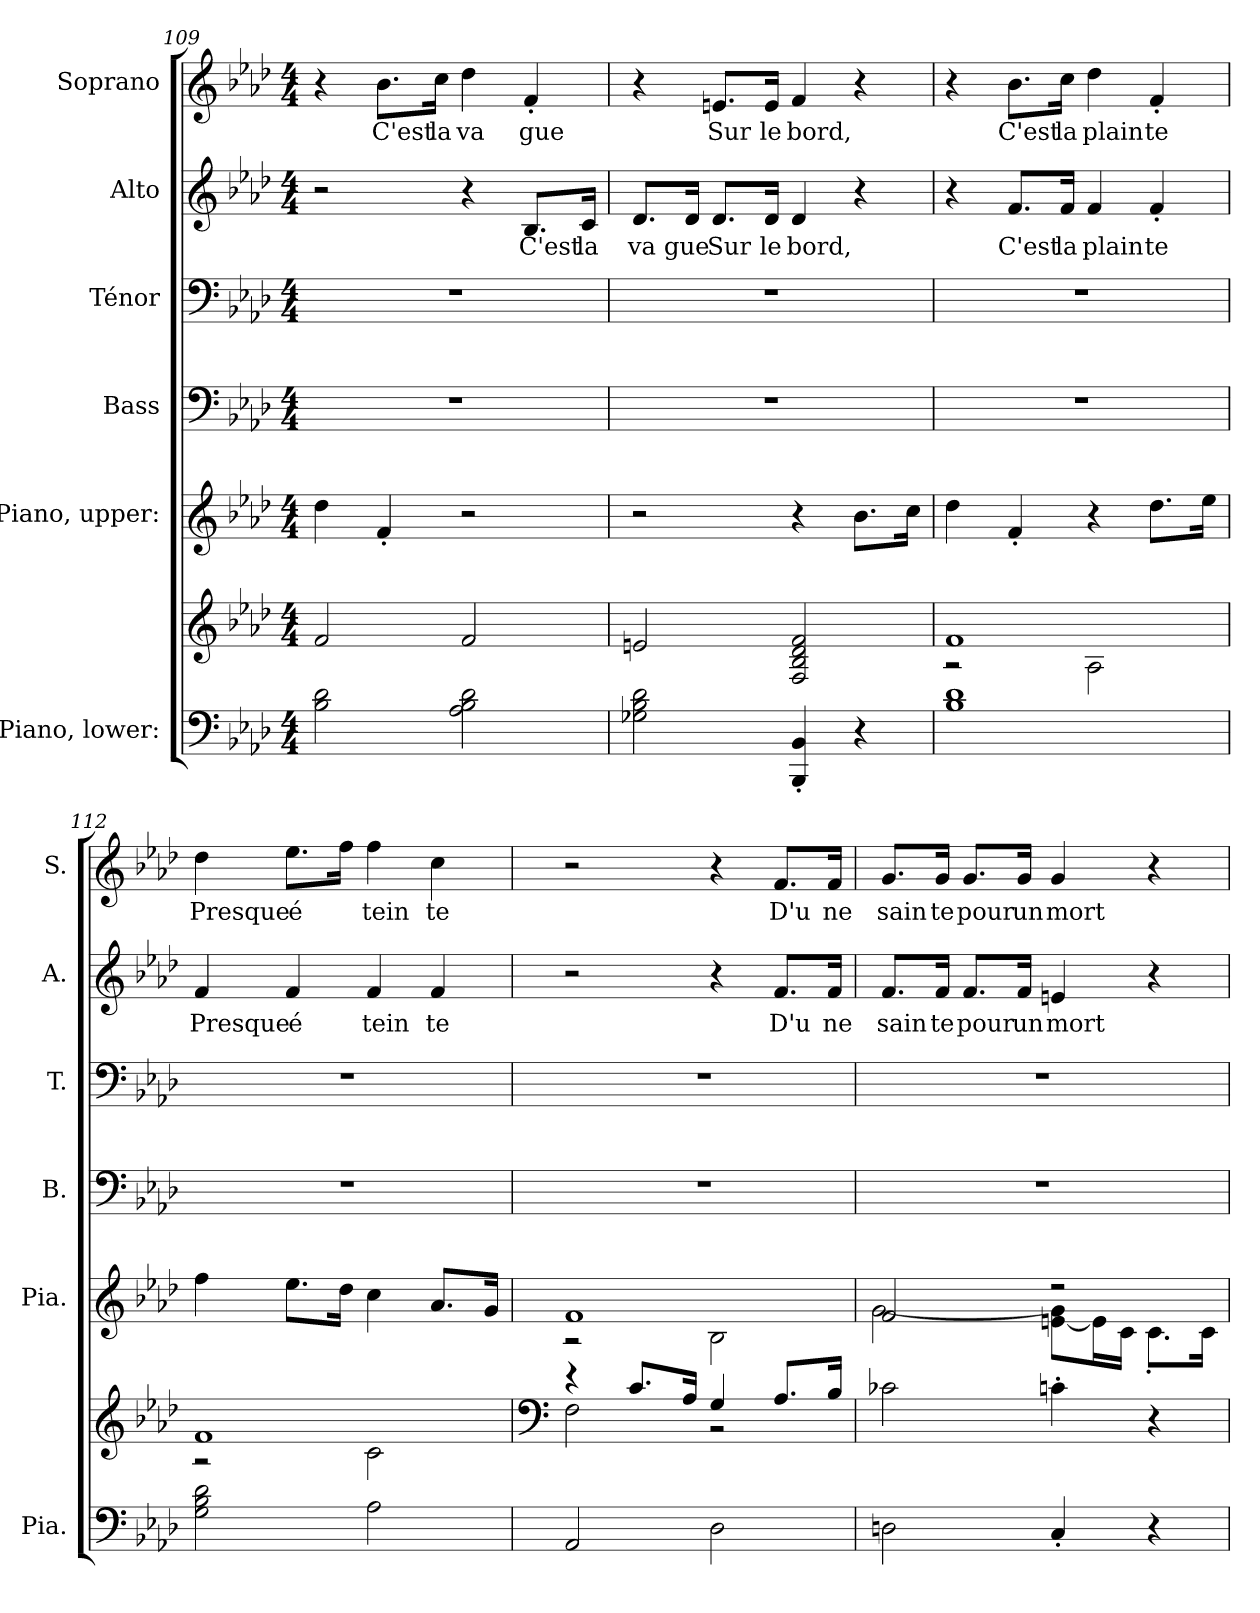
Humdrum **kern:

**kern	**kern	**kern	**kern	**kern	**kern	**text	**kern	**text
*part6	*part6	*part5	*part4	*part3	*part2	*part2	*part1	*part1
*staff7	*staff6	*staff5	*staff4	*staff3	*staff2	*staff2	*staff1	*staff1
*I"Piano, lower:	*	*I"Piano, upper:	*I"Bass	*I"Ténor	*I"Alto	*	*I"Soprano	*
*I'Pia.	*	*I'Pia.	*I'B.	*I'T.	*I'A.	*	*I'S.	*
*clefF4	*clefG2	*clefG2	*clefF4	*clefF4	*clefG2	*	*clefG2	*
*k[b-e-a-d-]	*k[b-e-a-d-]	*k[b-e-a-d-]	*k[b-e-a-d-]	*k[b-e-a-d-]	*k[b-e-a-d-]	*	*k[b-e-a-d-]	*
*M4/4	*M4/4	*M4/4	*M4/4	*M4/4	*M4/4	*	*M4/4	*
=109	=109	=109	=109	=109	=109	=109	=109	=109
2B-\ 2d-\	2f/	4dd-\	1r	1r	2r	.	4r	.
!	!	!	!	!	!	!	!	!LO:LY:b
.	.	4f'/	.	.	.	.	8.b-\L	C'est
!	!	!	!	!	!	!	!	!LO:LY:b
.	.	.	.	.	.	.	16cc\Jk	la
!	!	!	!	!	!	!	!	!LO:LY:b
2A-\ 2B-\ 2d-\	2f/	2r	.	.	4r	.	4dd-\	va
!	!	!	!	!	!	!LO:LY:b	!	!LO:LY:b
.	.	.	.	.	8.B-/L	C'est	4f'/	gue
!	!	!	!	!	!	!LO:LY:b	!	!
.	.	.	.	.	16c/Jk	la	.	.
=110	=110	=110	=110	=110	=110	=110	=110	=110
!	!	!	!	!	!	!LO:LY:b	!	!
2G-X\ 2B-\ 2d-\	2en/	2r	1r	1r	8.d-/L	va	4r	.
!	!	!	!	!	!	!LO:LY:b	!	!
.	.	.	.	.	16d-/Jk	gue	.	.
!	!	!	!	!	!	!LO:LY:b	!	!LO:LY:b
.	.	.	.	.	8.d-/L	Sur	8.en/L	Sur
!	!	!	!	!	!	!LO:LY:b	!	!LO:LY:b
.	.	.	.	.	16d-/Jk	le	16e/Jk	le
!	!	!	!	!	!	!LO:LY:b	!	!LO:LY:b
4BBB-/' 4BB-/'	2F/ 2B-/ 2d-/ 2f/	4r	.	.	4d-/	bord,	4f/	bord,
4r	.	8.b-\L	.	.	4r	.	4r	.
.	.	16cc\Jk	.	.	.	.	.	.
!!LO:LB:g=z
=111	=111	=111	=111	=111	=111	=111	=111	=111
*	*^	*	*	*	*	*	*	*
1B- 1d-	1f	2r	4dd-\	1r	1r	4r	.	4r	.
!	!	!	!	!	!	!	!LO:LY:b	!	!LO:LY:b
.	.	.	4f'/	.	.	8.f/L	C'est	8.b-\L	C'est
!	!	!	!	!	!	!	!LO:LY:b	!	!LO:LY:b
.	.	.	.	.	.	16f/Jk	la	16cc\Jk	la
!	!	!	!	!	!	!	!LO:LY:b	!	!LO:LY:b
.	.	2A-\	4r	.	.	4f/	plain	4dd-\	plain
!	!	!	!	!	!	!	!LO:LY:b	!	!LO:LY:b
.	.	.	8.dd-\L	.	.	4f'/	te	4f'/	te
.	.	.	16ee-\Jk	.	.	.	.	.	.
=112	=112	=112	=112	=112	=112	=112	=112	=112	=112
!	!	!	!	!	!	!	!LO:LY:b	!	!LO:LY:b
2G\ 2B-\ 2d-\	1f	2r	4ff\	1r	1r	4f/	Presque	4dd-\	Presque
!	!	!	!	!	!	!	!LO:LY:b	!	!LO:LY:b
.	.	.	8.ee-\L	.	.	4f/	é	8.ee-\L	é
.	.	.	16dd-\Jk	.	.	.	.	16ff\Jk	.
!	!	!	!	!	!	!	!LO:LY:b	!	!LO:LY:b
2A-\	.	2c\	4cc\	.	.	4f/	tein	4ff\	tein
!	!	!	!	!	!	!	!LO:LY:b	!	!LO:LY:b
.	.	.	8.a-/L	.	.	4f/	te	4cc\	te
.	.	.	16g/Jk	.	.	.	.	.	.
=113	=113	=113	=113	=113	=113	=113	=113	=113	=113
*	*clefF4	*	*	*	*	*	*	*	*
*	*	*	*^	*	*	*	*	*	*
2AA-/	4r	2F\	1f	2r	1r	1r	2r	.	2r	.
.	8.c/L	.	.	.	.	.	.	.	.	.
.	16A-/Jk	.	.	.	.	.	.	.	.	.
2D-\	4G/	2r	.	2B-\	.	.	4r	.	4r	.
!	!	!	!	!	!	!	!	!LO:LY:b	!	!LO:LY:b
.	8.A-/L	.	.	.	.	.	8.f/L	D'u	8.f/L	D'u
!	!	!	!	!	!	!	!	!LO:LY:b	!	!LO:LY:b
.	16B-/Jk	.	.	.	.	.	16f/Jk	ne	16f/Jk	ne
*	*v	*v	*	*	*	*	*	*	*	*
=114	=114	=114	=114	=114	=114	=114	=114	=114	=114
!	!	!	!	!	!	!	!LO:LY:b	!	!LO:LY:b
2Dn\	2c-X\	2f/	[2g\	1r	1r	8.f/L	sain	8.g/L	sain
!	!	!	!	!	!	!	!LO:LY:b	!	!LO:LY:b
.	.	.	.	.	.	16f/Jk	te	16g/Jk	te
!	!	!	!	!	!	!	!LO:LY:b	!	!LO:LY:b
.	.	.	.	.	.	8.f/L	pour	8.g/L	pour
!	!	!	!	!	!	!	!LO:LY:b	!	!LO:LY:b
.	.	.	.	.	.	16f/Jk	un	16g/Jk	un
!	!	!	!	!	!	!	!LO:LY:b	!	!LO:LY:b
4C'/	4cn'\	2r	[8en\ 8g\]L	.	.	4en/	mort	4g/	mort
.	.	.	16e\L]	.	.	.	.	.	.
.	.	.	16c\JJ	.	.	.	.	.	.
4r	4r	.	8.c'\L	.	.	4r	.	4r	.
.	.	.	16c\Jk	.	.	.	.	.	.
*	*	*v	*v	*	*	*	*	*	*
=	=	=	=	=	=	=	=	=
*-	*-	*-	*-	*-	*-	*-	*-	*-
